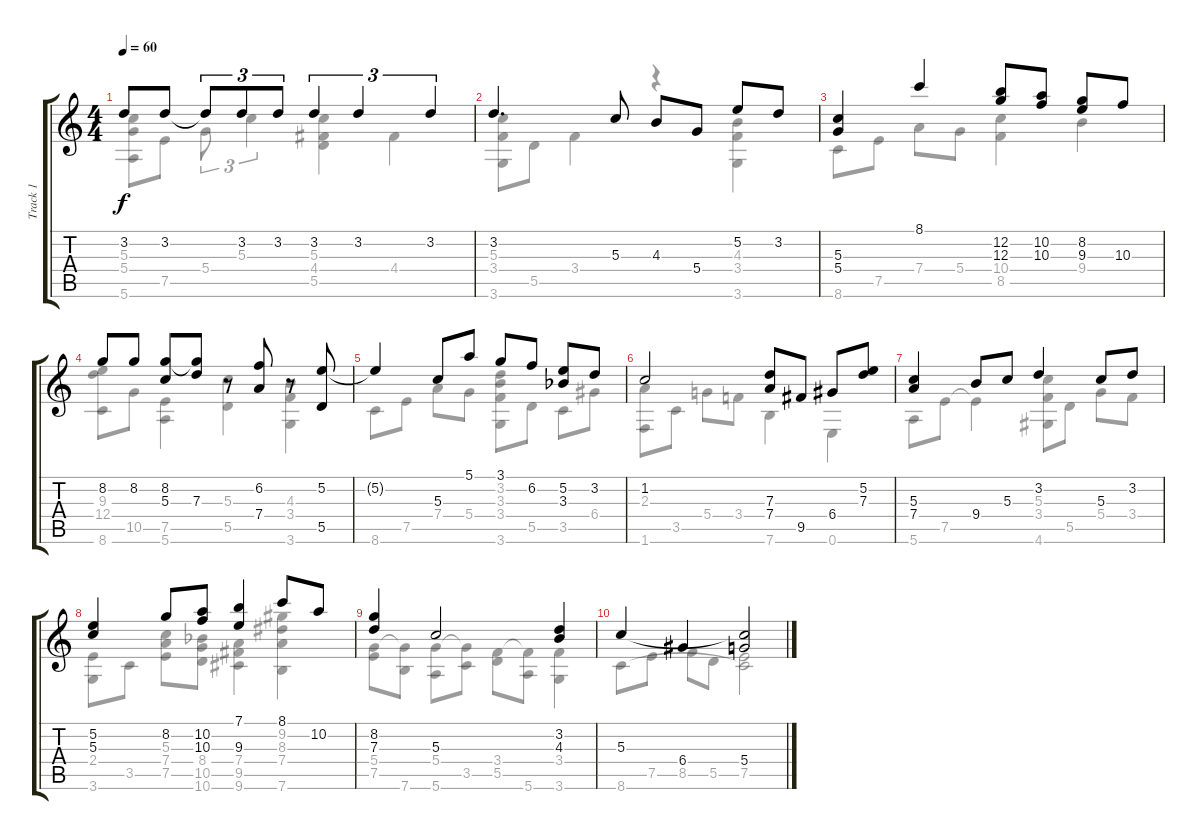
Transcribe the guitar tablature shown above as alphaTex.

\track ("Track 1" "Track 1") {instrument electricguitarjazz}
\staff {score tabs}
\tuning (E4 B3 G3 D3 A2 E2) {hide}
\voice
\ts (4 4)
\tempo 60
\clef g2
\ks c
3.2.8{dy f} 3.2.8 3.2{t}.8{tu (3 2)} 3.2.8{tu (3 2)} 3.2.8{tu (3 2)} 3.2.4{tu (3 2)} 3.2.4{tu (3 2)} 3.2.4{tu (3 2)} |
3.2.4{d} 5.3.8 4.3.8 5.4.8 5.2.8 3.2.8 |
(5.3 5.4).4 8.1.4 (12.2 12.3).8 (10.2 10.3).8 (8.2 9.3).8 10.3.8 |
8.2.8 8.2.8 (8.2 5.3).8 (8.2{t} 7.3).8 r.8 (6.2 7.4).8 r.8 (5.2 5.5).8 |
5.2{t}.4 5.3.8 5.1.8 3.1.8 6.2.8 (5.2 3.3{acc b}).8 3.2.8 |
1.2.2 (7.3 7.4).8 9.5.8 6.4.8 (5.2 7.3).8 |
(5.3 7.4).4 9.4.8 5.3.8 3.2.4 5.3.8 3.2.8 |
(5.2 5.3).4 8.2.8 (10.2 10.3).8 (7.1 9.3).4 8.1.8 10.2.8 |
(8.2 7.3).4 5.3.2 (3.2 4.3).4 |
5.3.4 6.4.4 (5.3{t} 5.4).2
\voice
\clef g2
\ottava regular
\simile none
\ks c
(5.3 5.4 5.6).8{dy f} 7.5.8 5.4.8{tu (3 2)} 5.3.4{tu (3 2)} (5.3 4.4 5.5).4 4.4.4 |
(5.3 3.4 3.6).8 5.5.8 3.4.4 r.4 (4.3 3.4 3.6).4 |
8.6.8 7.5.8 7.4.8 5.4.8 (10.4 8.5).4 9.4.4 |
(9.3 12.4 8.6).8 10.5.8 (7.5 5.6).4 (5.3 5.5).4 (4.3 3.4 3.6).4 |
8.6.8 7.5.8 7.4.8 5.4.8 (3.2 3.3{acc b} 3.4 3.6).8 5.5.8 3.5.8 6.4.8 |
(2.3 1.6).8 3.5.8 5.4.8 3.4.8 7.6.4 0.6.4 |
5.6.8 7.5.8 7.5{t}.4 (5.3 3.4 4.6).8 5.5.8 5.4.8 3.4.8 |
(2.4 3.6).8 3.5.8 (5.3 7.4 7.5).8 (8.4{acc b} 10.5 10.6).8 (7.4 9.5 9.6).4 (9.2 8.3 7.4 7.6).4 |
(5.4 7.5).8 (5.4{t} 7.6).8 (5.4 5.6).8 (5.4{t} 3.5).8 (3.4 5.5).8 (3.4{t} 5.6).8 (3.4 3.6).4 |
8.6.8 7.5.8 8.5.8 5.5.8 (7.5 8.6{t}).2
